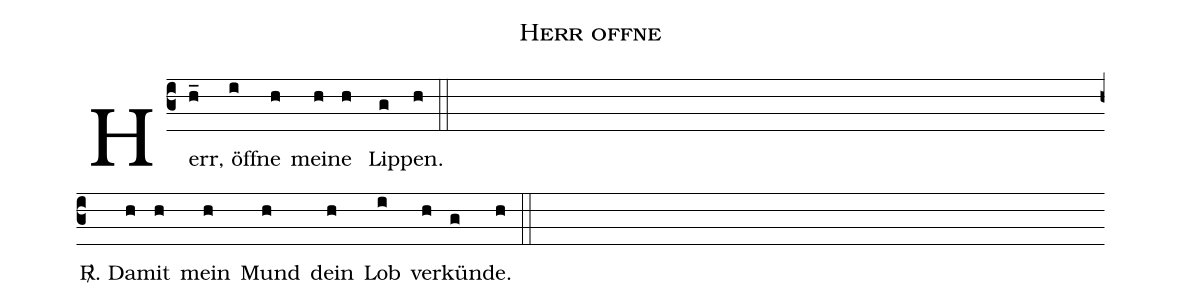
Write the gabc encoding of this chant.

name: Herr offne;
%%
(c3) Herr(h_),  öf(i)fne(h) mei(h)ne (h) Li(g)ppen. (h) (::) (Z) <sp>R/</sp>. Da(h)mit(h) mein(h) Mund(h) dein(h) Lob(i) ver(h)kü(g)nde. (h) (::)
